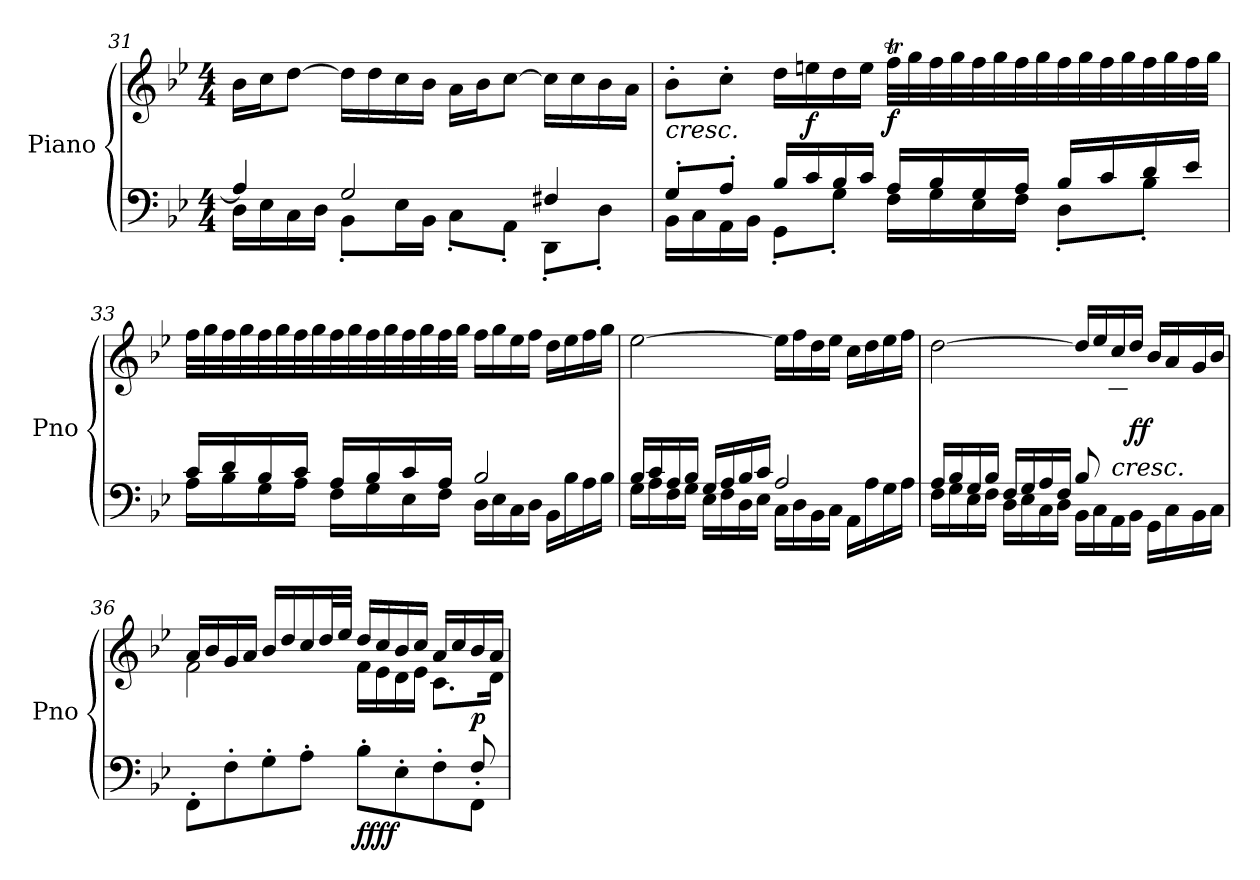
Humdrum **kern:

**kern	**kern	**dynam
*part1	*part1	*part1
*staff2	*staff1	*staff1/2
*I"Piano	*	*
*I'Pno	*	*
*clefF4	*clefG2	*
*k[b-e-]	*k[b-e-]	*
*M4/4	*M4/4	*
=31	=31	=31
*^	*	*
4A/]	16D\LL	16b-\LL	.
.	16E-\	16cc\J	.
.	16C\	[8dd\J	.
.	16D\JJ	.	.
2G/	8BB-'\L	16dd\LL]	.
.	.	16dd\	.
.	16E-\L	16cc\	.
.	16BB-\JJ	16b-\JJ	.
.	8C'\L	16a\LL	.
.	.	16b-\J	.
.	8AA'\J	[8cc\J	.
4F#X/	8DD'\L	16cc\LL]	.
.	.	16cc\	.
.	8D'\J	16b-\	.
.	.	16a\JJ	.
=32	=32	=32	=32
!	!	!	!LO:HP:b
8G'/L	16BB-\LL	8b-'\L	<
.	16C\	.	.
8A'/J	16AA\	8cc'\J	.
.	16BB-\JJ	.	.
16B-/LL	8GG'\L	16dd\LL	.
!	!	!	!LO:DY:b
16c/	.	16een\	f
16B-/	8G'\J	16dd\	.
16c/JJ	.	16ee\JJ	[
!	!	!	!LO:DY:b
16A/LL	16F\LL	32ffT\LLL	f
.	.	32gg\	.
16B-/	16G\	32ff\	.
.	.	32gg\	.
16G/	16E-\	32ff\	.
.	.	32gg\	.
16A/JJ	16F\JJ	32ff\	.
.	.	32gg\	.
16B-/LL	8D'\L	32ff\	.
.	.	32gg\	.
16c/	.	32ff\	.
.	.	32gg\	.
16d/	8B-'\J	32ff\	.
.	.	32gg\	.
16e-/JJ	.	32ff\	.
.	.	32gg\JJJ	.
!!LO:LB:g=z
=33	=33	=33	=33
16c/LL	16A\LL	32ff\LLL	.
.	.	32gg\	.
16d/	16B-\	32ff\	.
.	.	32gg\	.
16B-/	16G\	32ff\	.
.	.	32gg\	.
16c/JJ	16A\JJ	32ff\	.
.	.	32gg\	.
16A/LL	16F\LL	32ff\	.
.	.	32gg\	.
16B-/	16G\	32ff\	.
.	.	32gg\	.
16c/	16E-\	32ff\	.
.	.	32gg\	.
16A/JJ	16F\JJ	32ff\	.
.	.	32gg\JJJ	.
2B-/	16D\LL	16ff\LL	.
.	16E-\	16gg\	.
.	16C\	16ee-\	.
.	16D\JJ	16ff\JJ	.
.	16BB-\LL	16dd\LL	.
.	16B-\	16ee-\	.
.	16A\	16ff\	.
.	16B-\JJ	16gg\JJ	.
=34	=34	=34	=34
16B-/LL	16G\LL	[2ee-\	.
16c/	16A\	.	.
16A/	16F\	.	.
16B-/JJ	16G\JJ	.	.
16G/LL	16E-\LL	.	.
16A/	16F\	.	.
16B-/	16D\	.	.
16c/JJ	16E-\JJ	.	.
2A/	16C\LL	16ee-\LL]	.
.	16D\	16ff\	.
.	16BB-\	16dd\	.
.	16C\JJ	16ee-\JJ	.
.	16AA\LL	16cc\LL	.
.	16A\	16dd\	.
.	16G\	16ee-\	.
.	16A\JJ	16ff\JJ	.
=35	=35	=35	=35
*	*	*^	*
16A/LL	16F\LL	[2dd\	8ryy	.
16B-/	16G\	.	.	.
*	*	*v	*v	*
16G/	16E-\	.	.
16B-/JJ	16F\JJ	.	.
16F/LL	16D\LL	.	.
16G/	16E-\	.	.
16A/	16C\	.	.
16F/JJ	16D\JJ	.	.
8B-/L	16BB-\LL	16dd/LL]	.
.	16C\	16ee-/	.
*	*	*^	*
!LO:TX:a:i:t=cresc.	!	!	!	!
4.ryy	16AA\	16cc/	8c\	.
!	!	!	!	!LO:DY:b
.	16BB-\JJ	16dd/JJ	.	ff
.	16GG\LL	16b-/LL	8d\	.
.	16C\	16a/	.	.
.	16BB-\	16g/	8en\J	.
.	16C\JJ	16b-/JJ	.	.
!!LO:LB:g=z	!!
=36	=36	=36	=36	=36
8FF'\L	2ryy	16a/LL	2f\	.
.	.	16b-/	.	.
8F'\	.	16g/	.	.
.	.	16a/JJ	.	.
8G'\	.	16b-/LL	.	.
.	.	16dd/	.	.
8A'\J	.	16cc/	.	.
.	.	32dd/L	.	.
.	.	32ee-/JJJ	.	.
!	!	!	!	!LO:DY:b=2
!	!	!	!	!LO:DY:n=1:b
8B-'\L	4ryy	16dd/LL	16f\LL	ff ff
.	.	16cc/	16e-\	.
8E-'\	.	16b-/	16d\	.
.	.	16cc/JJ	16e-\JJ	.
8F'\	8ryy	16a/LL	8.c\L	.
.	.	16cc/	.	.
!	!	!	!	!LO:DY:n=2:a=2
8FF\J	8F'/	16b-/	.	p
.	.	16a/JJ	16d\Jk	.
*v	*v	*	*	*
*	*v	*v	*
=	=	=
*-	*-	*-
